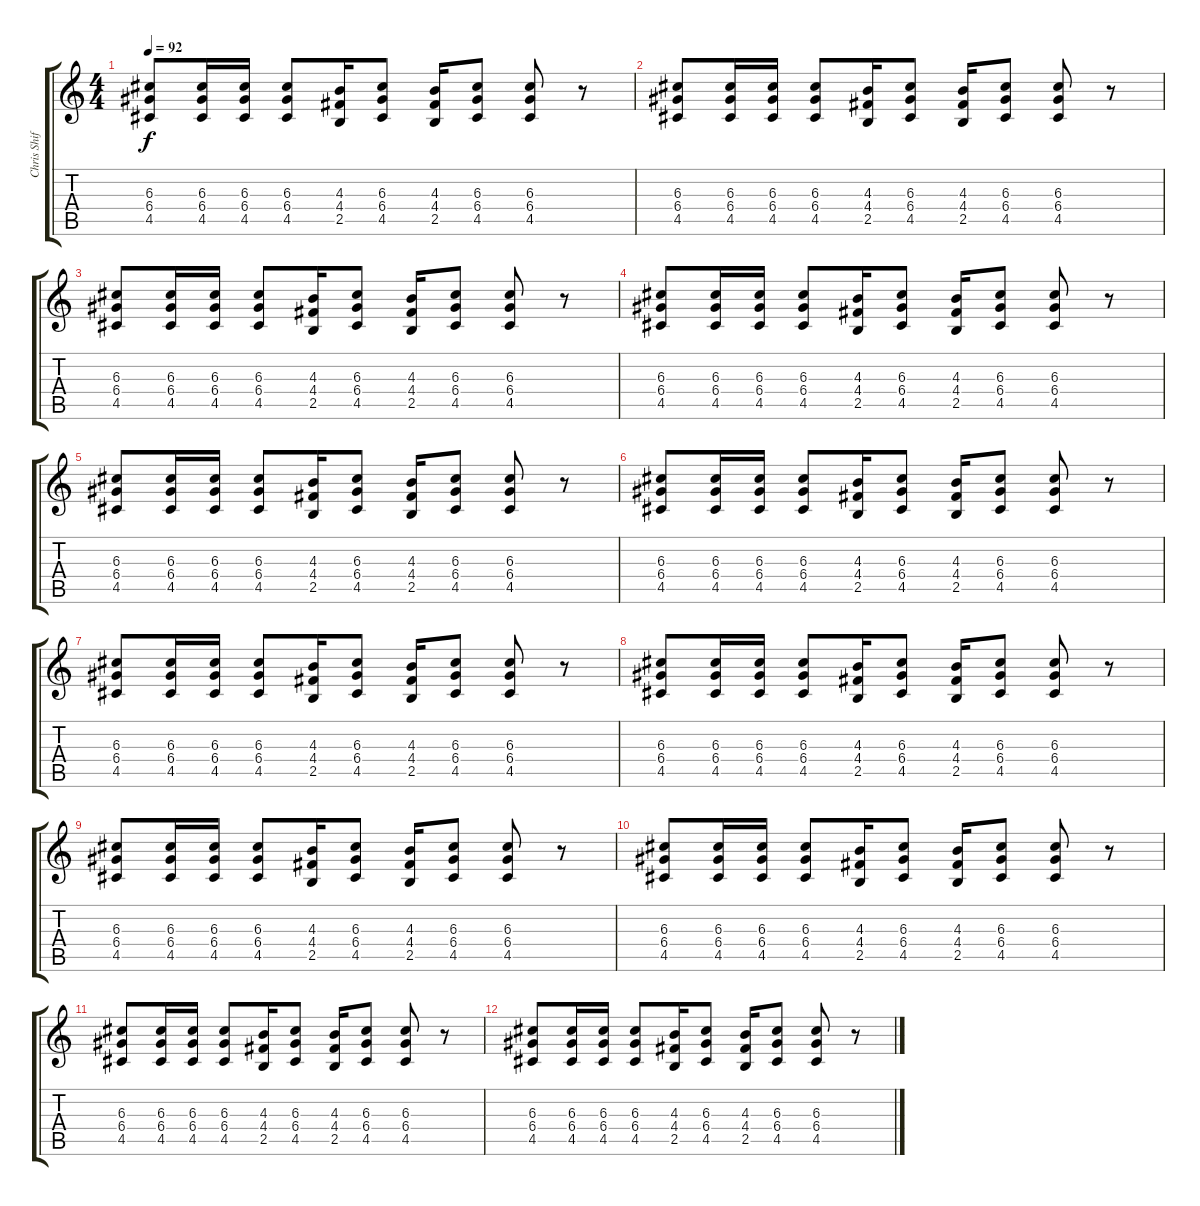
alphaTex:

\track ("Chris Shifflett (Guitar)" "Chris Shif") {instrument distortionguitar}
\staff {score tabs}
\tuning (E4 B3 G3 D3 A2 E2) {hide}
\ts (4 4)
\tempo 92
\clef g2
\ks c
(6.3 6.4 4.5).8{dy f} (6.3 6.4 4.5).16 (6.3 6.4 4.5).16 (6.3 6.4 4.5).8 (4.3 4.4 2.5).16 (6.3 6.4 4.5).8 (4.3 4.4 2.5).16 (6.3 6.4 4.5).8 (6.3 6.4 4.5).8 r.8 |
(6.3 6.4 4.5).8{volume 10} (6.3 6.4 4.5).16 (6.3 6.4 4.5).16 (6.3 6.4 4.5).8 (4.3 4.4 2.5).16 (6.3 6.4 4.5).8 (4.3 4.4 2.5).16 (6.3 6.4 4.5).8 (6.3 6.4 4.5).8 r.8 |
(6.3 6.4 4.5).8 (6.3 6.4 4.5).16 (6.3 6.4 4.5).16 (6.3 6.4 4.5).8 (4.3 4.4 2.5).16 (6.3 6.4 4.5).8 (4.3 4.4 2.5).16 (6.3 6.4 4.5).8 (6.3 6.4 4.5).8 r.8 |
(6.3 6.4 4.5).8{volume 7} (6.3 6.4 4.5).16 (6.3 6.4 4.5).16 (6.3 6.4 4.5).8 (4.3 4.4 2.5).16 (6.3 6.4 4.5).8 (4.3 4.4 2.5).16 (6.3 6.4 4.5).8 (6.3 6.4 4.5).8 r.8 |
(6.3 6.4 4.5).8 (6.3 6.4 4.5).16 (6.3 6.4 4.5).16 (6.3 6.4 4.5).8 (4.3 4.4 2.5).16 (6.3 6.4 4.5).8 (4.3 4.4 2.5).16 (6.3 6.4 4.5).8 (6.3 6.4 4.5).8 r.8 |
(6.3 6.4 4.5).8{volume 5} (6.3 6.4 4.5).16 (6.3 6.4 4.5).16 (6.3 6.4 4.5).8 (4.3 4.4 2.5).16 (6.3 6.4 4.5).8 (4.3 4.4 2.5).16 (6.3 6.4 4.5).8 (6.3 6.4 4.5).8 r.8 |
(6.3 6.4 4.5).8 (6.3 6.4 4.5).16 (6.3 6.4 4.5).16 (6.3 6.4 4.5).8 (4.3 4.4 2.5).16 (6.3 6.4 4.5).8 (4.3 4.4 2.5).16 (6.3 6.4 4.5).8 (6.3 6.4 4.5).8 r.8 |
(6.3 6.4 4.5).8{volume 2} (6.3 6.4 4.5).16 (6.3 6.4 4.5).16 (6.3 6.4 4.5).8 (4.3 4.4 2.5).16 (6.3 6.4 4.5).8 (4.3 4.4 2.5).16 (6.3 6.4 4.5).8 (6.3 6.4 4.5).8 r.8 |
(6.3 6.4 4.5).8 (6.3 6.4 4.5).16 (6.3 6.4 4.5).16 (6.3 6.4 4.5).8 (4.3 4.4 2.5).16 (6.3 6.4 4.5).8 (4.3 4.4 2.5).16 (6.3 6.4 4.5).8 (6.3 6.4 4.5).8 r.8 |
(6.3 6.4 4.5).8{volume 0} (6.3 6.4 4.5).16 (6.3 6.4 4.5).16 (6.3 6.4 4.5).8 (4.3 4.4 2.5).16 (6.3 6.4 4.5).8 (4.3 4.4 2.5).16 (6.3 6.4 4.5).8 (6.3 6.4 4.5).8 r.8 |
(6.3 6.4 4.5).8{volume 0} (6.3 6.4 4.5).16 (6.3 6.4 4.5).16 (6.3 6.4 4.5).8 (4.3 4.4 2.5).16 (6.3 6.4 4.5).8 (4.3 4.4 2.5).16 (6.3 6.4 4.5).8 (6.3 6.4 4.5).8 r.8 |
(6.3 6.4 4.5).8 (6.3 6.4 4.5).16 (6.3 6.4 4.5).16 (6.3 6.4 4.5).8 (4.3 4.4 2.5).16 (6.3 6.4 4.5).8 (4.3 4.4 2.5).16 (6.3 6.4 4.5).8 (6.3 6.4 4.5).8 r.8
